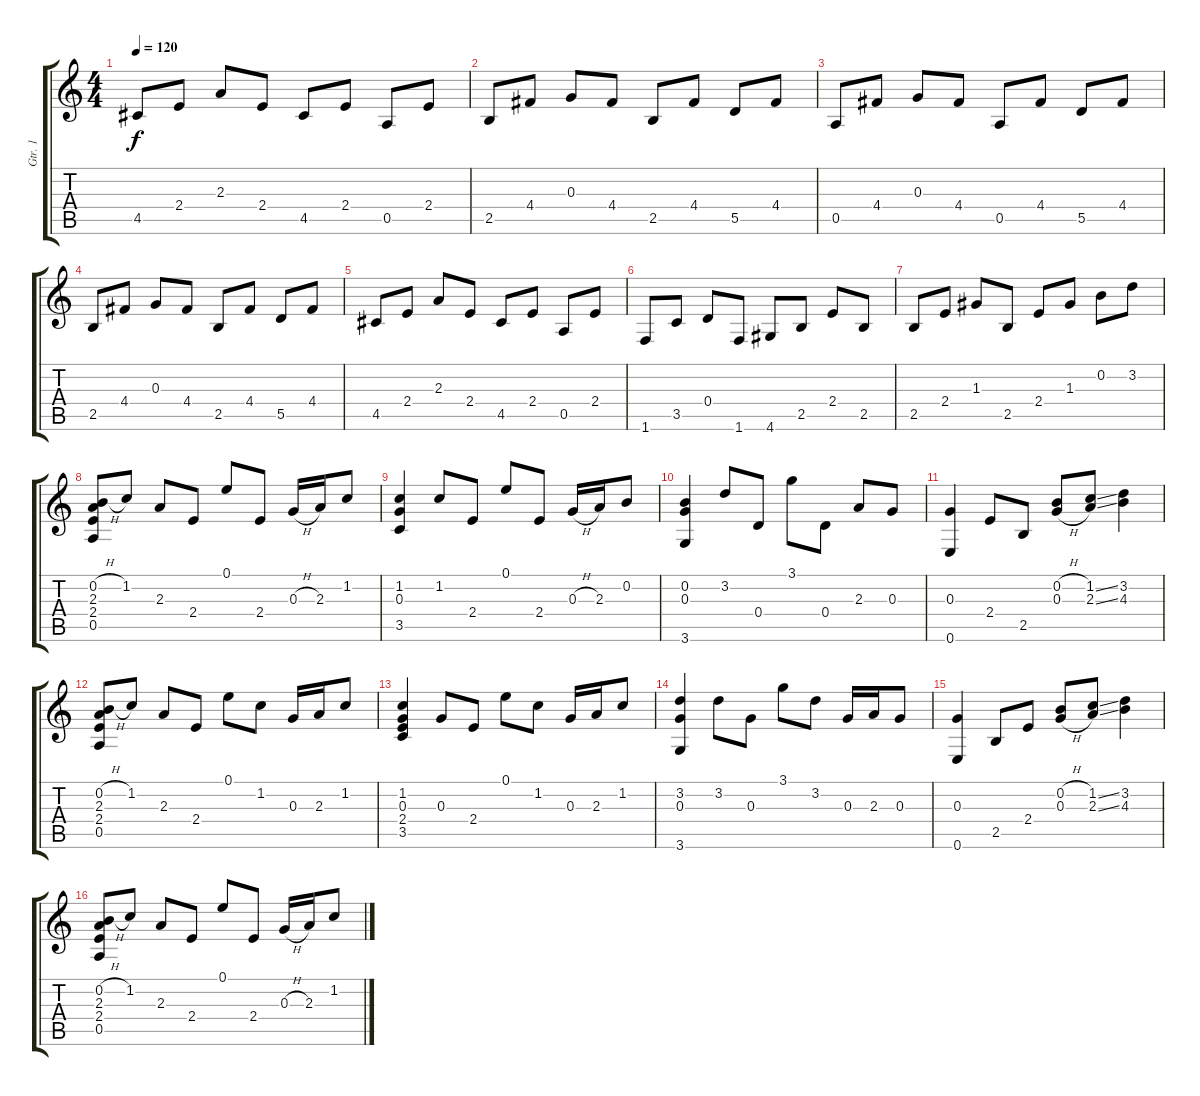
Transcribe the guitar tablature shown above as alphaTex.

\track ("Gtr. 1" "Gtr. 1") {instrument acousticguitarsteel}
\staff {score tabs}
\tuning (E4 B3 G3 D3 A2 E2) {hide}
\ts (4 4)
\tempo 120
\clef g2
\ks c
4.5.8{dy f} 2.4.8 2.3.8 2.4.8 4.5.8 2.4.8 0.5.8 2.4.8 |
2.5.8 4.4.8 0.3.8 4.4.8 2.5.8 4.4.8 5.5.8 4.4.8 |
0.5.8 4.4.8 0.3.8 4.4.8 0.5.8 4.4.8 5.5.8 4.4.8 |
2.5.8 4.4.8 0.3.8 4.4.8 2.5.8 4.4.8 5.5.8 4.4.8 |
4.5.8 2.4.8 2.3.8 2.4.8 4.5.8 2.4.8 0.5.8 2.4.8 |
1.6.8 3.5.8 0.4.8 1.6.8 4.6.8 2.5.8 2.4.8 2.5.8 |
2.5.8 2.4.8 1.3.8 2.5.8 2.4.8 1.3.8 0.2.8 3.2.8 |
(0.2{h} 2.3 2.4 0.5).8 1.2.8 2.3.8 2.4.8 0.1.8 2.4.8 0.3{h}.16 2.3.16 1.2.8 |
(1.2 0.3 3.5).4 1.2.8 2.4.8 0.1.8 2.4.8 0.3{h}.16 2.3.16 0.2.8 |
(0.2 0.3 3.6).4 3.2.8 0.4.8 3.1.8 0.4.8 2.3.8 0.3.8 |
(0.3 0.6).4 2.4.8 2.5.8 (0.2{h} 0.3{h}).8 (1.2{ss} 2.3{ss}).8 (3.2 4.3).4 |
(0.2{h} 2.3 2.4 0.5).8 1.2.8 2.3.8 2.4.8 0.1.8 1.2.8 0.3.16 2.3.16 1.2.8 |
(1.2 0.3 2.4 3.5).4 0.3.8 2.4.8 0.1.8 1.2.8 0.3.16 2.3.16 1.2.8 |
(3.2 0.3 3.6).4 3.2.8 0.3.8 3.1.8 3.2.8 0.3.16 2.3.16 0.3.8 |
(0.3 0.6).4 2.5.8 2.4.8 (0.2{h} 0.3{h}).8 (1.2{ss} 2.3{ss}).8 (3.2 4.3).4 |
(0.2{h} 2.3 2.4 0.5).8 1.2.8 2.3.8 2.4.8 0.1.8 2.4.8 0.3{h}.16 2.3.16 1.2.8
